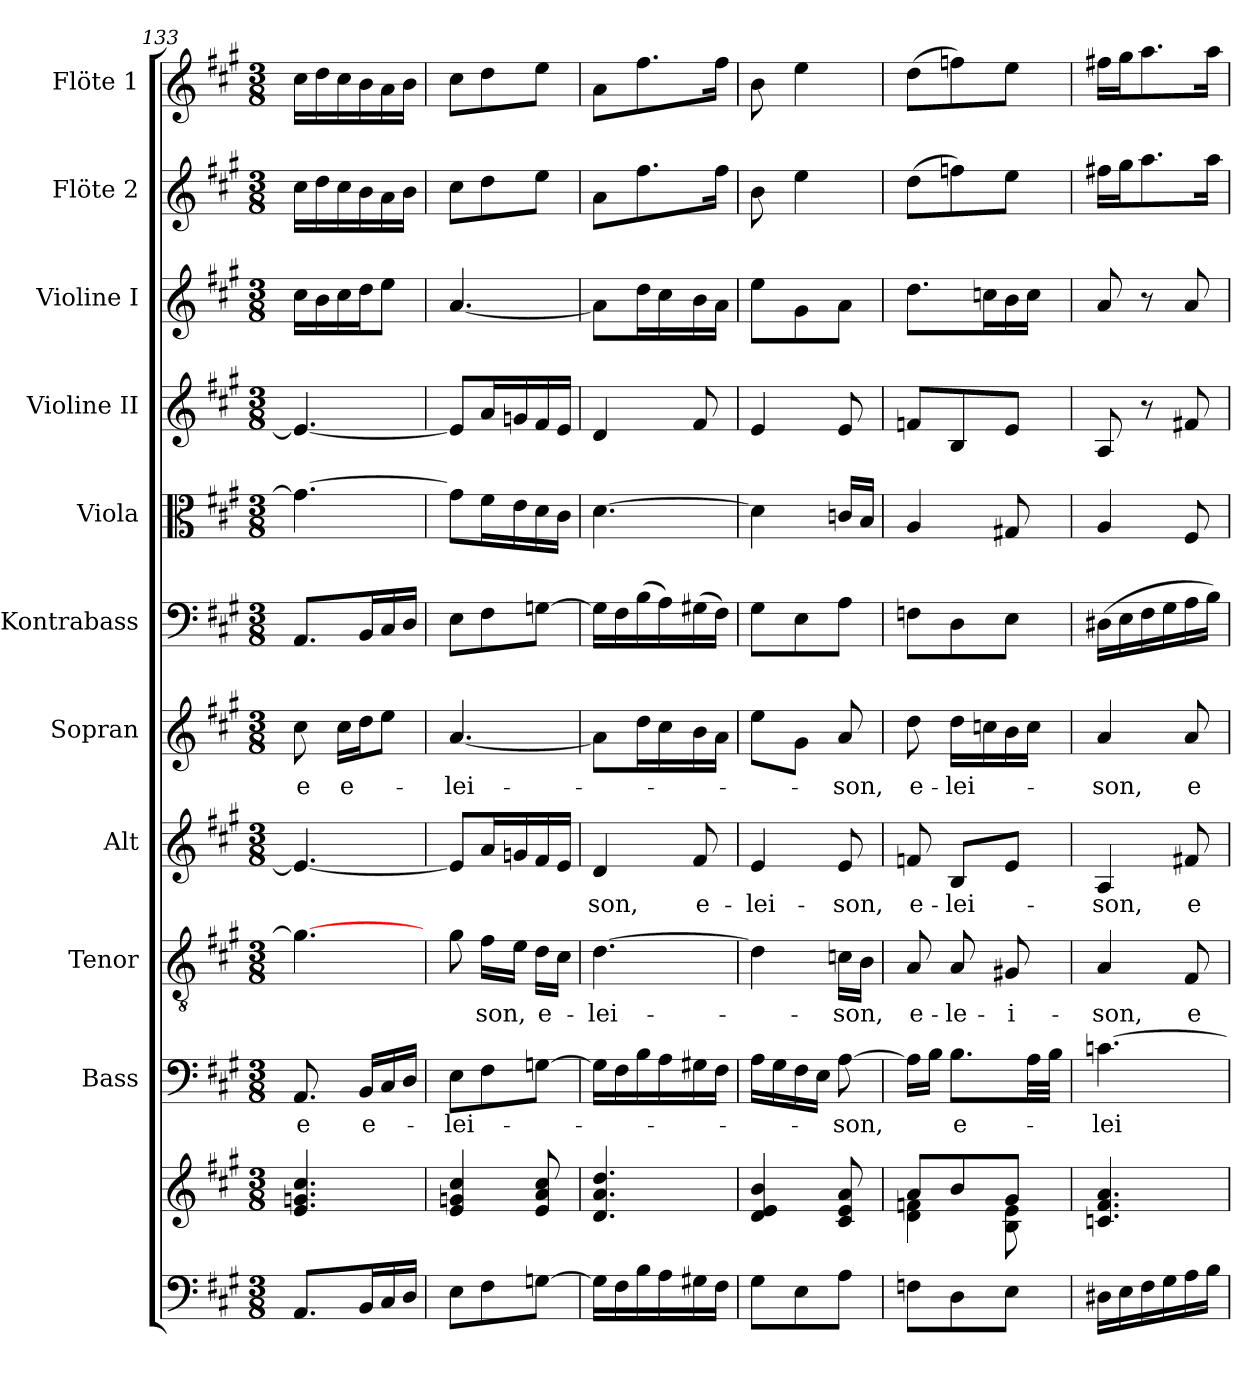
**kern	**kern	**kern	**text	**kern	**text	**kern	**text	**kern	**text	**kern	**kern	**kern	**kern	**kern	**kern
*part11	*part11	*part10	*part10	*part9	*part9	*part8	*part8	*part7	*part7	*part6	*part5	*part4	*part3	*part2	*part1
*staff12	*staff11	*staff10	*staff10	*staff9	*staff9	*staff8	*staff8	*staff7	*staff7	*staff6	*staff5	*staff4	*staff3	*staff2	*staff1
*	*	*I"Bass	*	*I"Tenor	*	*I"Alt	*	*I"Sopran	*	*I"Kontrabass	*I"Viola	*I"Violine II	*I"Violine I	*I"Flöte 2	*I"Flöte 1
*	*	*I'B.	*	*I'T.	*	*I'A.	*	*I'S.	*	*I'Kb.	*I'Vla.	*I'Vl. II	*I'Vl. I	*I'Fl. 2	*I'Fl. 1
*clefF4	*clefG2	*clefF4	*	*clefGv2	*	*clefG2	*	*clefG2	*	*clefF4	*clefC3	*clefG2	*clefG2	*clefG2	*clefG2
*	*	*	*	*	*	*	*	*	*	*ITrd7c12	*	*	*	*	*
*k[f#c#g#]	*k[f#c#g#]	*k[f#c#g#]	*	*k[f#c#g#]	*	*k[f#c#g#]	*	*k[f#c#g#]	*	*k[f#c#g#]	*k[f#c#g#]	*k[f#c#g#]	*k[f#c#g#]	*k[f#c#g#]	*k[f#c#g#]
*A:	*A:	*A:	*	*A:	*	*A:	*	*A:	*	*A:	*A:	*A:	*A:	*A:	*A:
*M3/8	*M3/8	*M3/8	*	*M3/8	*	*M3/8	*	*M3/8	*	*M3/8	*M3/8	*M3/8	*M3/8	*M3/8	*M3/8
=133	=133	=133	=133	=133	=133	=133	=133	=133	=133	=133	=133	=133	=133	=133	=133
!	!	!	!LO:LY:b	!	!	!	!	!	!LO:LY:b	!	!	!	!	!	!
8.AA/L	4.e/ 4.gn/ 4.cc#/	8.AA/	-e	4.g\_	.	4.e/_	.	8cc#\	-e	8.AAA/L	4.g\_	4.e/_	16cc#\LL	16cc#\LL	16cc#\LL
.	.	.	.	.	.	.	.	.	.	.	.	.	16b\	16dd\	16dd\
!	!	!	!	!	!	!	!	!	!LO:LY:b	!	!	!	!	!	!
.	.	.	.	.	.	.	.	16cc#\LL	e-	.	.	.	16cc#\	16cc#\	16cc#\
!	!	!	!LO:LY:b	!	!	!	!	!	!	!	!	!	!	!	!
16BB/L	.	16BB/LL	e-	.	.	.	.	16dd\J	.	16BBB/L	.	.	16dd\J	16b\	16b\
16C#/	.	16C#/	.	.	.	.	.	8ee\J	.	16CC#/	.	.	8ee\J	16a\	16a\
16D/JJ	.	16D/JJ	.	.	.	.	.	.	.	16DD/JJ	.	.	.	16b\JJ	16b\JJ
=134	=134	=134	=134	=134	=134	=134	=134	=134	=134	=134	=134	=134	=134	=134	=134
!	!	!	!LO:LY:b	!	!	!	!	!	!LO:LY:b	!	!	!	!	!	!
8E\L	4e/ 4gn/ 4cc#/	8E\L	-lei-	8g#\	.	8e/L]	.	[4.a/	-lei-	8EE\L	8g\L]	8e/L]	[4.a/	8cc#\L	8cc#\L
!	!	!	!	!	!LO:LY:b	!	!	!	!	!	!	!	!	!	!
8F#\	.	8F#\	.	16f#\LL	-son,	16a/L	.	.	.	8FF#\	16f#\L	16a/L	.	8dd\	8dd\
.	.	.	.	16e\JJ	.	16gn/	.	.	.	.	16e\	16gn/	.	.	.
!	!	!	!	!	!LO:LY:b	!	!	!	!	!	!	!	!	!	!
[8Gn\J	8e/ 8a/ 8cc#/	[8Gn\J	.	16d\LL	e-	16f#/	.	.	.	[8GGn\J	16d\	16f#/	.	8ee\J	8ee\J
.	.	.	.	16c#\JJ	.	16e/JJ	.	.	.	.	16c#\JJ	16e/JJ	.	.	.
=135	=135	=135	=135	=135	=135	=135	=135	=135	=135	=135	=135	=135	=135	=135	=135
!	!	!	!	!	!LO:LY:b	!	!LO:LY:b	!	!	!	!	!	!	!	!
16G\LL]	4.d/ 4.a/ 4.dd/	16G\LL]	.	[4.d\	-lei-	4d/	-son,	8a\L]	.	16GG\LL]	[4.d\	4d/	8a\L]	8a\L	8a\L
16F#\	.	16F#\	.	.	.	.	.	.	.	16FF#\	.	.	.	.	.
16B\	.	16B\	.	.	.	.	.	16dd\L	.	(>16BB\	.	.	16dd\L	8.ff#\	8.ff#\
16A\	.	16A\	.	.	.	.	.	16cc#\	.	16AA\)	.	.	16cc#\	.	.
!	!	!	!	!	!	!	!LO:LY:b	!	!	!	!	!	!	!	!
16G#X\	.	16G#X\	.	.	.	8f#/	e-	16b\	.	(>16GG#X\	.	8f#/	16b\	.	.
16F#\JJ	.	16F#\JJ	.	.	.	.	.	16a\JJ	.	16FF#\JJ)	.	.	16a\JJ	16ff#\Jk	16ff#\Jk
!!LO:PB:g=z
=136	=136	=136	=136	=136	=136	=136	=136	=136	=136	=136	=136	=136	=136	=136	=136
!	!	!	!	!	!	!	!LO:LY:b	!	!	!	!	!	!	!	!
8G#\L	4d/ 4e/ 4b/	16A\LL	.	4d\]	.	4e/	-lei-	8ee\L	.	8GG#\L	4d\]	4e/	8ee\L	8b\	8b\
.	.	16G#\	.	.	.	.	.	.	.	.	.	.	.	.	.
8E\	.	16F#\	.	.	.	.	.	8g#\J	.	8EE\	.	.	8g#\	4ee\	4ee\
.	.	16E\JJ	.	.	.	.	.	.	.	.	.	.	.	.	.
!	!	!	!LO:LY:b	!	!LO:LY:b	!	!LO:LY:b	!	!LO:LY:b	!	!	!	!	!	!
8A\J	8c#/ 8e/ 8a/	[8A\	-son,	16cn\LL	-son,	8e/	-son,	8a/	-son,	8AA\J	16cn/LL	8e/	8a\J	.	.
.	.	.	.	16B\JJ	.	.	.	.	.	.	16B/JJ	.	.	.	.
=137	=137	=137	=137	=137	=137	=137	=137	=137	=137	=137	=137	=137	=137	=137	=137
*	*^	*	*	*	*	*	*	*	*	*	*	*	*	*	*
!	!	!	!	!	!	!LO:LY:b	!	!LO:LY:b	!	!LO:LY:b	!	!	!	!	!	!
8Fn\L	8a/L	4d\ 4fn\	16A\LL]	.	8A/	e-	8fn/	e-	8dd\	e-	8FFn\L	4A/	8fn/L	8.dd\L	(>8dd\L	(>8dd\L
.	.	.	16B\JJ	.	.	.	.	.	.	.	.	.	.	.	.	.
!	!	!	!	!LO:LY:b	!	!LO:LY:b	!	!LO:LY:b	!	!LO:LY:b	!	!	!	!	!	!
8D\	8b/	.	8.B\L	e-	8A/	-le-	8B/L	-lei-	16dd\LL	-lei-	8DD\	.	8B/	.	8ffn\)	8ffn\)
.	.	.	.	.	.	.	.	.	16ccn\	.	.	.	.	16ccn\L	.	.
!	!	!	!	!	!	!LO:LY:b	!	!	!	!	!	!	!	!	!	!
8E\J	8g#/J	8B\ 8e\	.	.	8G#X/	-i-	8e/J	.	16b\	.	8EE\J	8G#X/	8e/J	16b\	8ee\J	8ee\J
.	.	.	32A\LL	.	.	.	.	.	16cc\JJ	.	.	.	.	16cc\JJ	.	.
.	.	.	32B\JJJ	.	.	.	.	.	.	.	.	.	.	.	.	.
*	*v	*v	*	*	*	*	*	*	*	*	*	*	*	*	*	*
=138	=138	=138	=138	=138	=138	=138	=138	=138	=138	=138	=138	=138	=138	=138	=138
!	!	!	!LO:LY:b	!	!LO:LY:b	!	!LO:LY:b	!	!LO:LY:b	!	!	!	!	!	!
16D#X\LL	4.cn/ 4.f#/ 4.a/	[4.cn\	-lei-	4A/	-son,	4A/	-son,	4a/	-son,	(>16DD#X\LL	4A/	8A/	8a/	16ff#X\LL	16ff#X\LL
16E\	.	.	.	.	.	.	.	.	.	16EE\	.	.	.	16gg#\J	16gg#\J
16F#\	.	.	.	.	.	.	.	.	.	16FF#\	.	8r	8r	8.aa\	8.aa\
16G#\	.	.	.	.	.	.	.	.	.	16GG#\	.	.	.	.	.
!	!	!	!	!	!LO:LY:b	!	!LO:LY:b	!	!LO:LY:b	!	!	!	!	!	!
16A\	.	.	.	8F#/	e-	8f#X/	e-	8a/	e-	16AA\	8F#/	8f#X/	8a/	.	.
16B\JJ	.	.	.	.	.	.	.	.	.	16BB\JJ)	.	.	.	16aa\Jk	16aa\Jk
=	=	=	=	=	=	=	=	=	=	=	=	=	=	=	=
*-	*-	*-	*-	*-	*-	*-	*-	*-	*-	*-	*-	*-	*-	*-	*-
